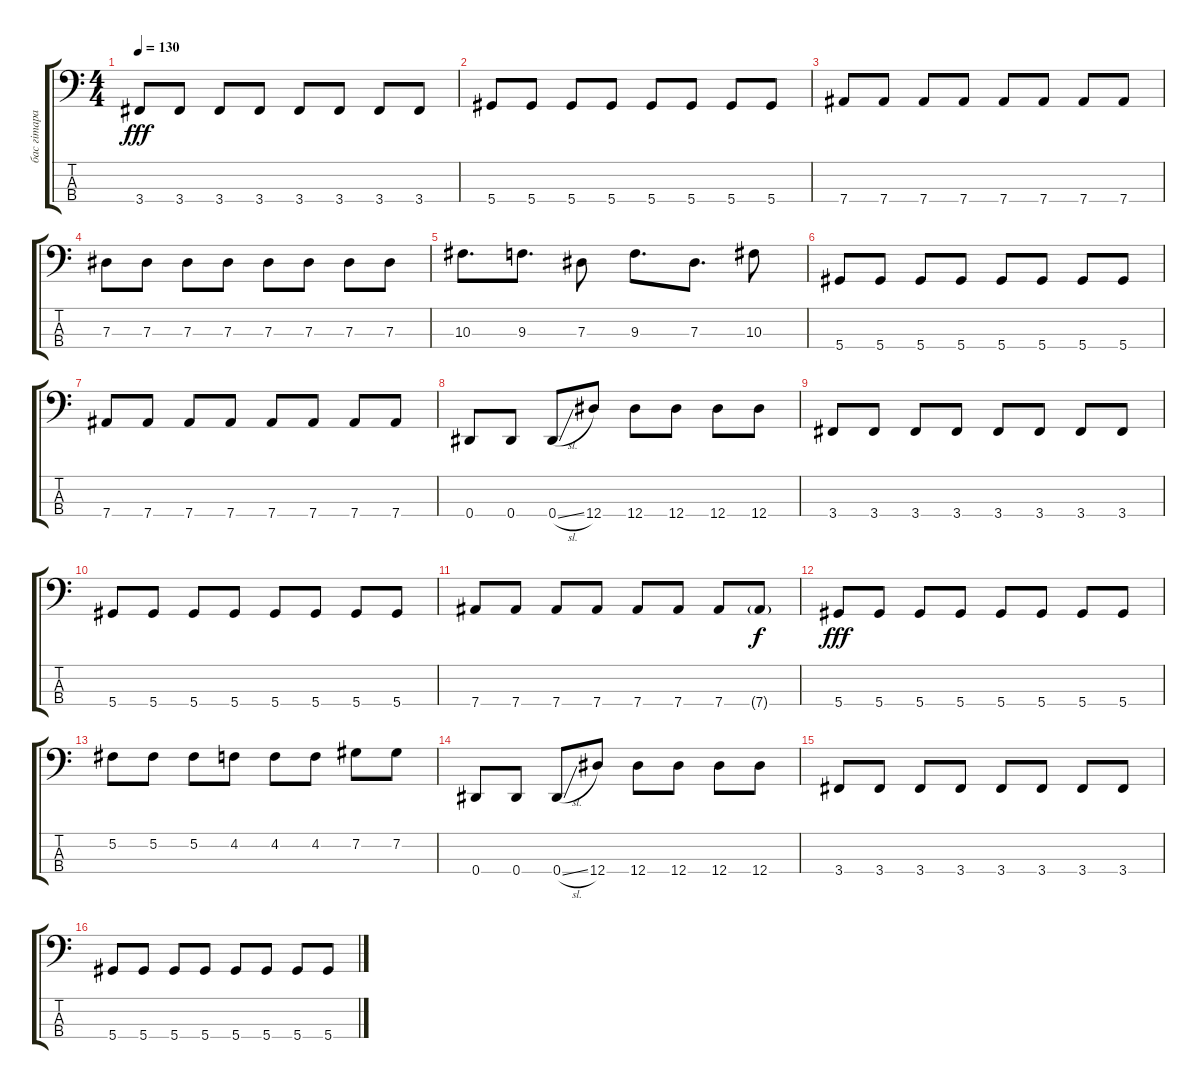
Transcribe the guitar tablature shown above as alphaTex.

\track ("бас гiтара Алесь" "бас гiтара") {instrument electricbassfinger}
\staff {score tabs}
\tuning (Gb2 Db2 Ab1 Eb1) {hide}
\ts (4 4)
\tempo 130
\clef f4
\ks c
3.4.8{dy fff} 3.4.8 3.4.8 3.4.8 3.4.8 3.4.8 3.4.8 3.4.8 |
5.4.8 5.4.8 5.4.8 5.4.8 5.4.8 5.4.8 5.4.8 5.4.8 |
7.4.8 7.4.8 7.4.8 7.4.8 7.4.8 7.4.8 7.4.8 7.4.8 |
7.3.8 7.3.8 7.3.8 7.3.8 7.3.8 7.3.8 7.3.8 7.3.8 |
10.3.8{d} 9.3.8{d} 7.3.8 9.3.8{d} 7.3.8{d} 10.3.8 |
5.4.8 5.4.8 5.4.8 5.4.8 5.4.8 5.4.8 5.4.8 5.4.8 |
7.4.8 7.4.8 7.4.8 7.4.8 7.4.8 7.4.8 7.4.8 7.4.8 |
0.4.8 0.4.8 0.4{sl}.8 12.4.8 12.4.8 12.4.8 12.4.8 12.4.8 |
3.4.8 3.4.8 3.4.8 3.4.8 3.4.8 3.4.8 3.4.8 3.4.8 |
5.4.8 5.4.8 5.4.8 5.4.8 5.4.8 5.4.8 5.4.8 5.4.8 |
7.4.8 7.4.8 7.4.8 7.4.8 7.4.8 7.4.8 7.4.8 7.4{g}.8{dy f} |
5.4.8{dy fff} 5.4.8 5.4.8 5.4.8 5.4.8 5.4.8 5.4.8 5.4.8 |
5.2.8 5.2.8 5.2.8 4.2.8 4.2.8 4.2.8 7.2.8 7.2.8 |
0.4.8 0.4.8 0.4{sl}.8 12.4.8 12.4.8 12.4.8 12.4.8 12.4.8 |
3.4.8 3.4.8 3.4.8 3.4.8 3.4.8 3.4.8 3.4.8 3.4.8 |
5.4.8 5.4.8 5.4.8 5.4.8 5.4.8 5.4.8 5.4.8 5.4.8
